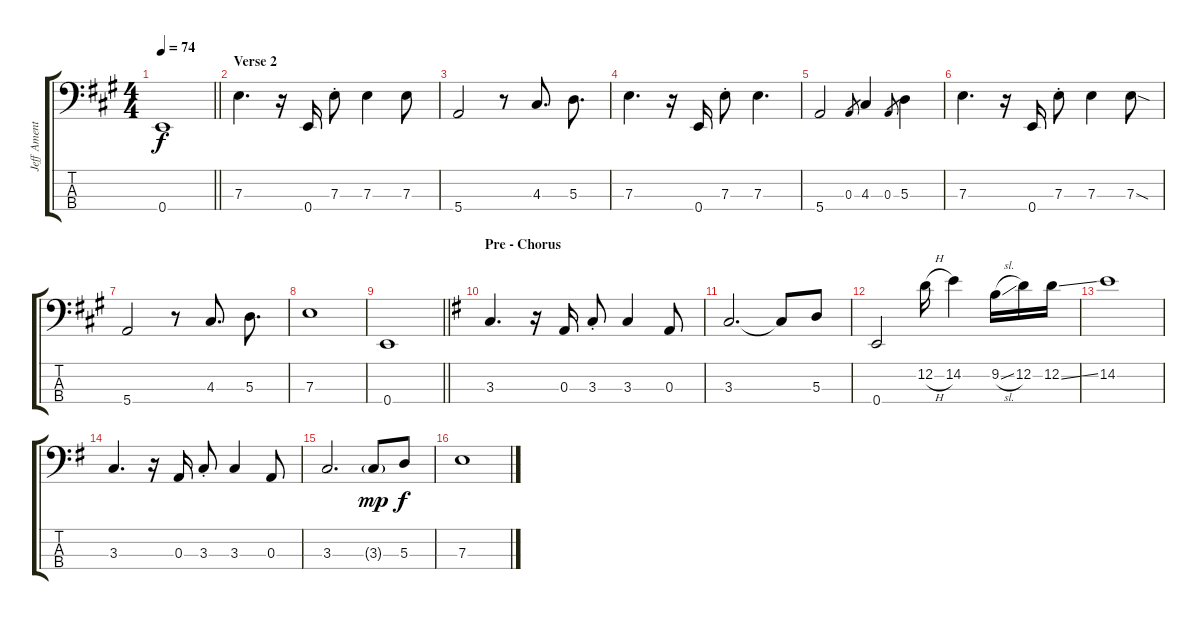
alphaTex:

\track ("Jeff Ament" "Jeff Ament") {instrument electricbassfinger}
\staff {score tabs}
\tuning (G2 D2 A1 E1) {hide}
\ts (4 4)
\tempo 74
\clef f4
\barLineRight lightlight
\ks a
0.4.1{dy f} |
\section ("" "Verse 2")
7.3.4{d} r.16 0.4.16 7.3{st}.8 7.3.4 7.3.8 |
5.4.2 r.8 4.3.8{d} 5.3.8{d} |
7.3.4{d} r.16 0.4.16 7.3{st}.8 7.3.4{d} |
5.4.2 0.3.8{gr} 4.3.4 0.3.8{gr} 5.3.4 |
7.3.4{d} r.16 0.4.16 7.3{st}.8 7.3.4 7.3{sod}.8 |
5.4.2 r.8 4.3.8{d} 5.3.8{d} |
7.3.1 |
\barLineRight lightlight
0.4.1 |
\section ("" "Pre - Chorus")
\ks eminor
3.3.4{d} r.16 0.3.16 3.3{st}.8 3.3.4 0.3.8 |
3.3.2{d} 3.3{t}.8 5.3.8 |
0.4.2 12.2{h}.16 14.2.4 9.2{sl}.16 12.2.16 12.2{ss}.16 |
14.2.1 |
3.3.4{d} r.16 0.3.16 3.3{st}.8 3.3.4 0.3.8 |
3.3.2{d} 3.3{g}.8{dy mp} 5.3.8{dy f} |
7.3.1
